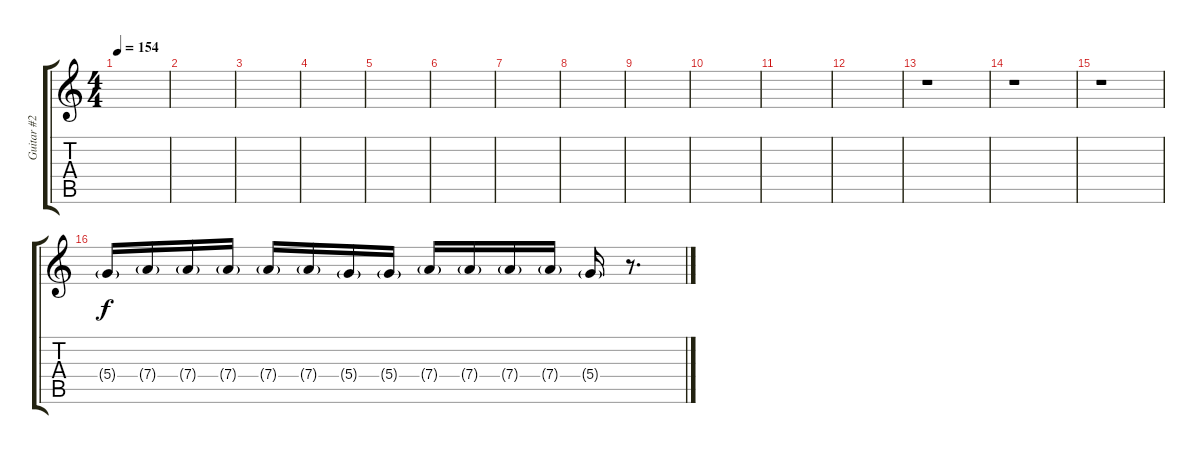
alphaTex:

\track ("Guitar #2 (delay #3)" "Guitar #2 ") {instrument distortionguitar}
\staff {score tabs}
\tuning (E4 B3 G3 D3 A2 E2) {hide}
\ts (4 4)
\tempo 154
\clef g2
\ks c
|
|
|
|
|
|
|
|
|
|
|
|
r.1 |
r.1 |
r.1 |
5.4{g}.16 7.4{g}.16 7.4{g}.16 7.4{g}.16 7.4{g}.16 7.4{g}.16 5.4{g}.16 5.4{g}.16 7.4{g}.16 7.4{g}.16 7.4{g}.16 7.4{g}.16 5.4{g}.16 r.8{d}
